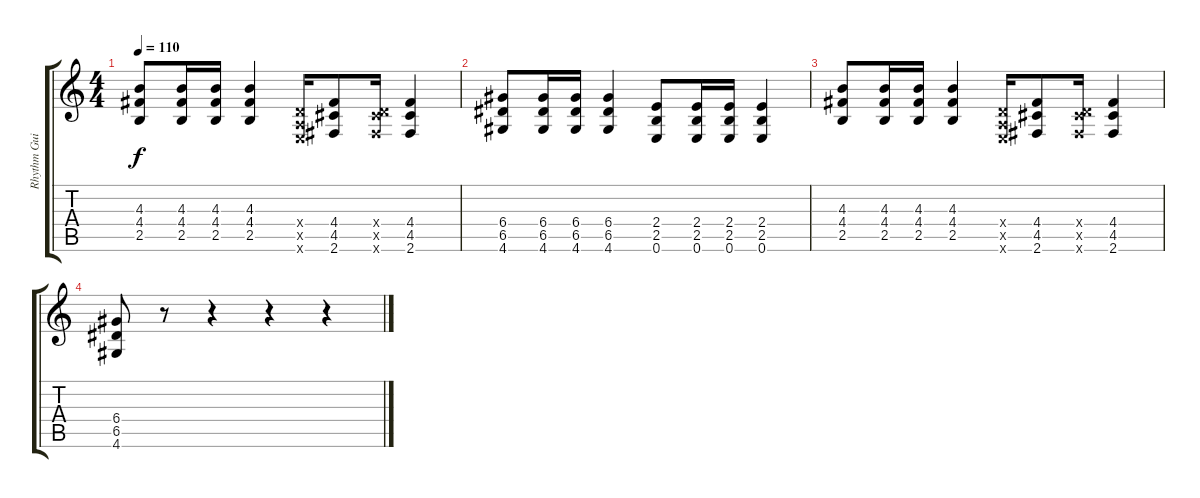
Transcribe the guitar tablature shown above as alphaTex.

\track ("Rhythm Guitar" "Rhythm Gui") {instrument distortionguitar}
\staff {score tabs}
\tuning (E4 B3 G3 D3 A2 E2) {hide}
\ts (4 4)
\tempo 110
\clef g2
\ks c
(4.3 4.4 2.5).8{dy f} (4.3 4.4 2.5).16 (4.3 4.4 2.5).16 (4.3 4.4 2.5).4 (0.4{x} 0.5{x} 0.6{x}).16 (4.4 4.5 2.6).8 (0.4{x} 4.5{x} 2.6{x}).16 (4.4 4.5 2.6).4 |
(6.4 6.5 4.6).8 (6.4 6.5 4.6).16 (6.4 6.5 4.6).16 (6.4 6.5 4.6).4 (2.4 2.5 0.6).8 (2.4 2.5 0.6).16 (2.4 2.5 0.6).16 (2.4 2.5 0.6).4 |
(4.3 4.4 2.5).8 (4.3 4.4 2.5).16 (4.3 4.4 2.5).16 (4.3 4.4 2.5).4 (0.4{x} 0.5{x} 0.6{x}).16 (4.4 4.5 2.6).8 (0.4{x} 4.5{x} 2.6{x}).16 (4.4 4.5 2.6).4 |
(6.4 6.5 4.6).8 r.8 r.4 r.4 r.4
